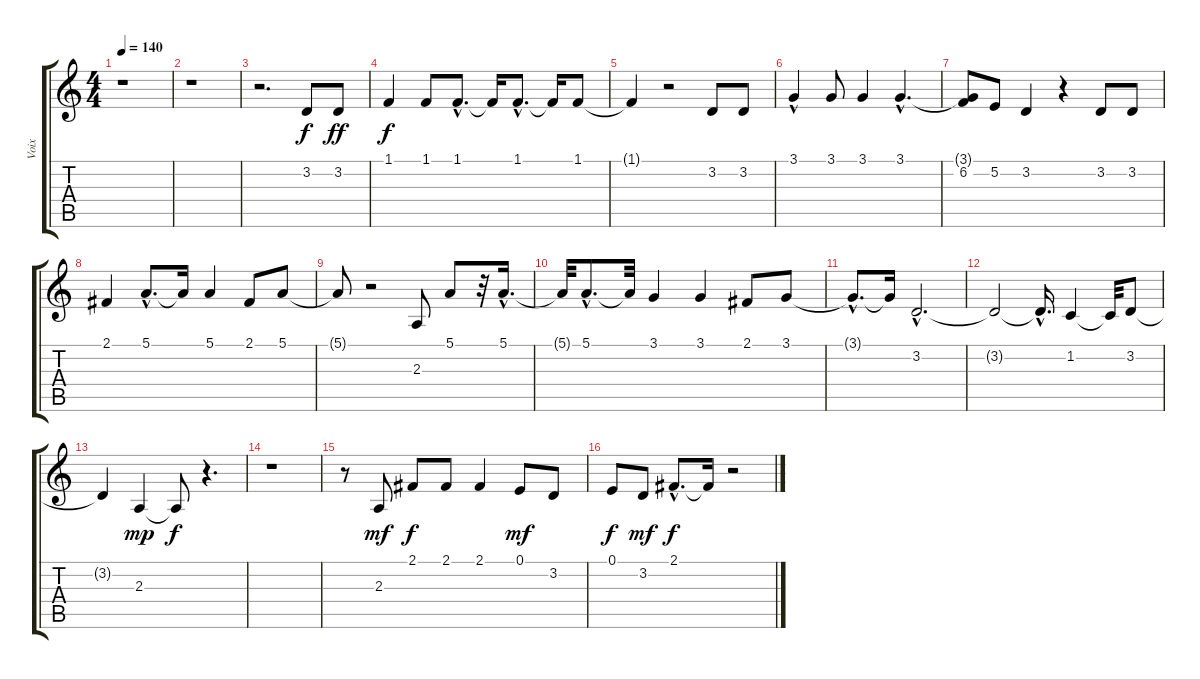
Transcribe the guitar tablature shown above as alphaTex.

\track ("Voix" "Voix") {instrument voiceoohs}
\staff {score tabs}
\tuning (E4 B3 G3 D3 A2 E2) {hide}
\ts (4 4)
\tempo 140
\clef g2
\ks c
r.1{dy f} |
r.1 |
r.2{d} 3.2.8 3.2.8{dy ff} |
1.1.4{dy f} 1.1.8 1.1{hac}.8{d} 1.1{t}.16 1.1{hac}.8{d} 1.1{t}.16 1.1.8 |
1.1{t}.4 r.2 3.2.8 3.2.8 |
3.1{hac}.4 3.1.8 3.1.4 3.1{hac}.4{d} |
(3.1{t} 6.2).8 5.2.8 3.2.4 r.4 3.2.8 3.2.8 |
2.1.4 5.1{hac}.8{d} 5.1{t}.16 5.1.4 2.1.8 5.1.8 |
5.1{t}.8 r.2 2.3.8 5.1.8 r.32 5.1{hac}.16{d} |
5.1{t}.32 5.1{hac}.8{d} 5.1{t}.32 3.1.4 3.1.4 2.1.8 3.1.8 |
3.1{hac t}.8{d} 3.1{t}.16 3.2{hac}.2{d} |
3.2{t}.2 3.2{hac t}.16{d} 1.2.4 1.2{t}.32 3.2.8 |
3.2{t}.4 2.3.4{dy mp} 2.3{t}.8{dy f} r.4{d} |
r.1 |
r.8 2.3.8{dy mf} 2.1.8{dy f} 2.1.8 2.1.4 0.1.8{dy mf} 3.2.8 |
0.1.8{dy f} 3.2.8{dy mf} 2.1{hac}.8{d dy f} 2.1{t}.16 r.2
